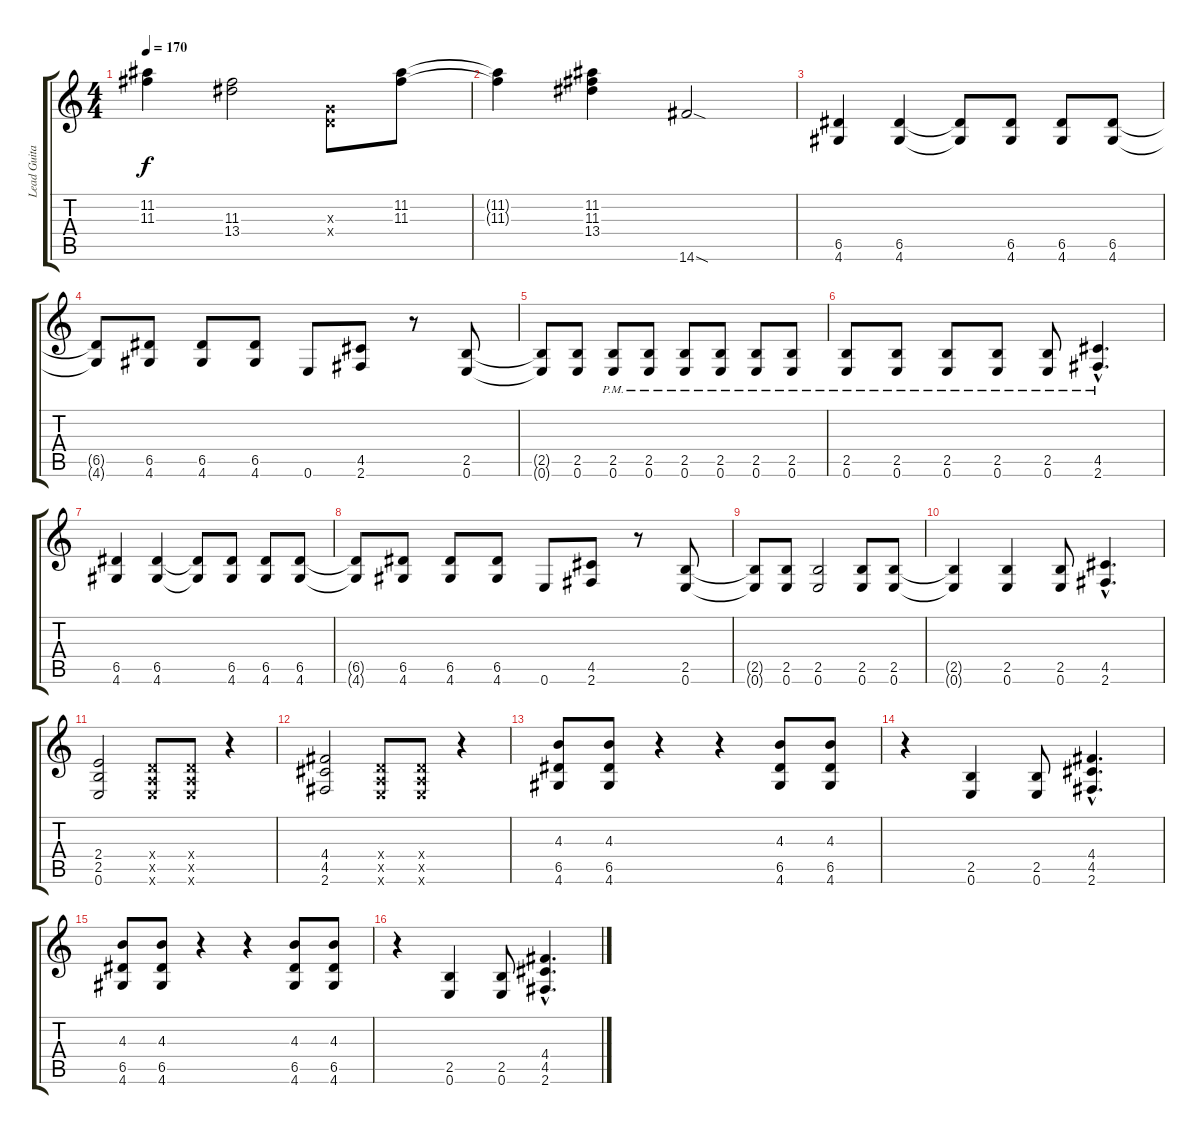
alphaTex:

\track ("Lead Guitar" "Lead Guita") {instrument overdrivenguitar}
\staff {score tabs}
\tuning (E4 B3 G3 D3 A2 E2) {hide}
\ts (4 4)
\tempo 170
\clef g2
\ks c
(11.2{t} 11.3{t}).4{dy f} (11.3 13.4).2 (0.3{x} 0.4{x}).8 (11.2 11.3).8 |
(11.2{t} 11.3{t}).4 (11.2 11.3 13.4).4 14.6{sod}.2 |
(6.5 4.6).4 (6.5 4.6).4 (6.5{t} 4.6{t}).8 (6.5 4.6).8 (6.5 4.6).8 (6.5 4.6).8 |
(6.5{t} 4.6{t}).8 (6.5 4.6).8 (6.5 4.6).8 (6.5 4.6).8 0.6.8 (4.5 2.6).8 r.8 (2.5 0.6).8 |
(2.5{t} 0.6{t}).8 (2.5 0.6).8 (2.5{pm} 0.6{pm}).8 (2.5{pm} 0.6{pm}).8 (2.5{pm} 0.6{pm}).8 (2.5{pm} 0.6{pm}).8 (2.5{pm} 0.6{pm}).8 (2.5{pm} 0.6{pm}).8 |
(2.5{pm} 0.6{pm}).8 (2.5{pm} 0.6{pm}).8 (2.5{pm} 0.6{pm}).8 (2.5{pm} 0.6{pm}).8 (2.5{pm} 0.6{pm}).8 (4.5{hac pm} 2.6{hac pm}).4{d} |
(6.5 4.6).4 (6.5 4.6).4 (6.5{t} 4.6{t}).8 (6.5 4.6).8 (6.5 4.6).8 (6.5 4.6).8 |
(6.5{t} 4.6{t}).8 (6.5 4.6).8 (6.5 4.6).8 (6.5 4.6).8 0.6.8 (4.5 2.6).8 r.8 (2.5 0.6).8 |
(2.5{t} 0.6{t}).8 (2.5 0.6).8 (2.5 0.6).2 (2.5 0.6).8 (2.5 0.6).8 |
(2.5{t} 0.6{t}).4 (2.5 0.6).4 (2.5 0.6).8 (4.5{hac} 2.6{hac}).4{d} |
(2.4 2.5 0.6).2 (0.4{x} 0.5{x} 0.6{x}).8 (0.4{x} 0.5{x} 0.6{x}).8 r.4 |
(4.4 4.5 2.6).2 (0.4{x} 0.5{x} 0.6{x}).8 (0.4{x} 0.5{x} 0.6{x}).8 r.4 |
(4.3 6.5 4.6).8 (4.3 6.5 4.6).8 r.4 r.4 (4.3 6.5 4.6).8 (4.3 6.5 4.6).8 |
r.4 (2.5 0.6).4 (2.5 0.6).8 (4.4{hac} 4.5{hac} 2.6{hac}).4{d} |
(4.3 6.5 4.6).8 (4.3 6.5 4.6).8 r.4 r.4 (4.3 6.5 4.6).8 (4.3 6.5 4.6).8 |
r.4 (2.5 0.6).4 (2.5 0.6).8 (4.4{hac} 4.5{hac} 2.6{hac}).4{d}
